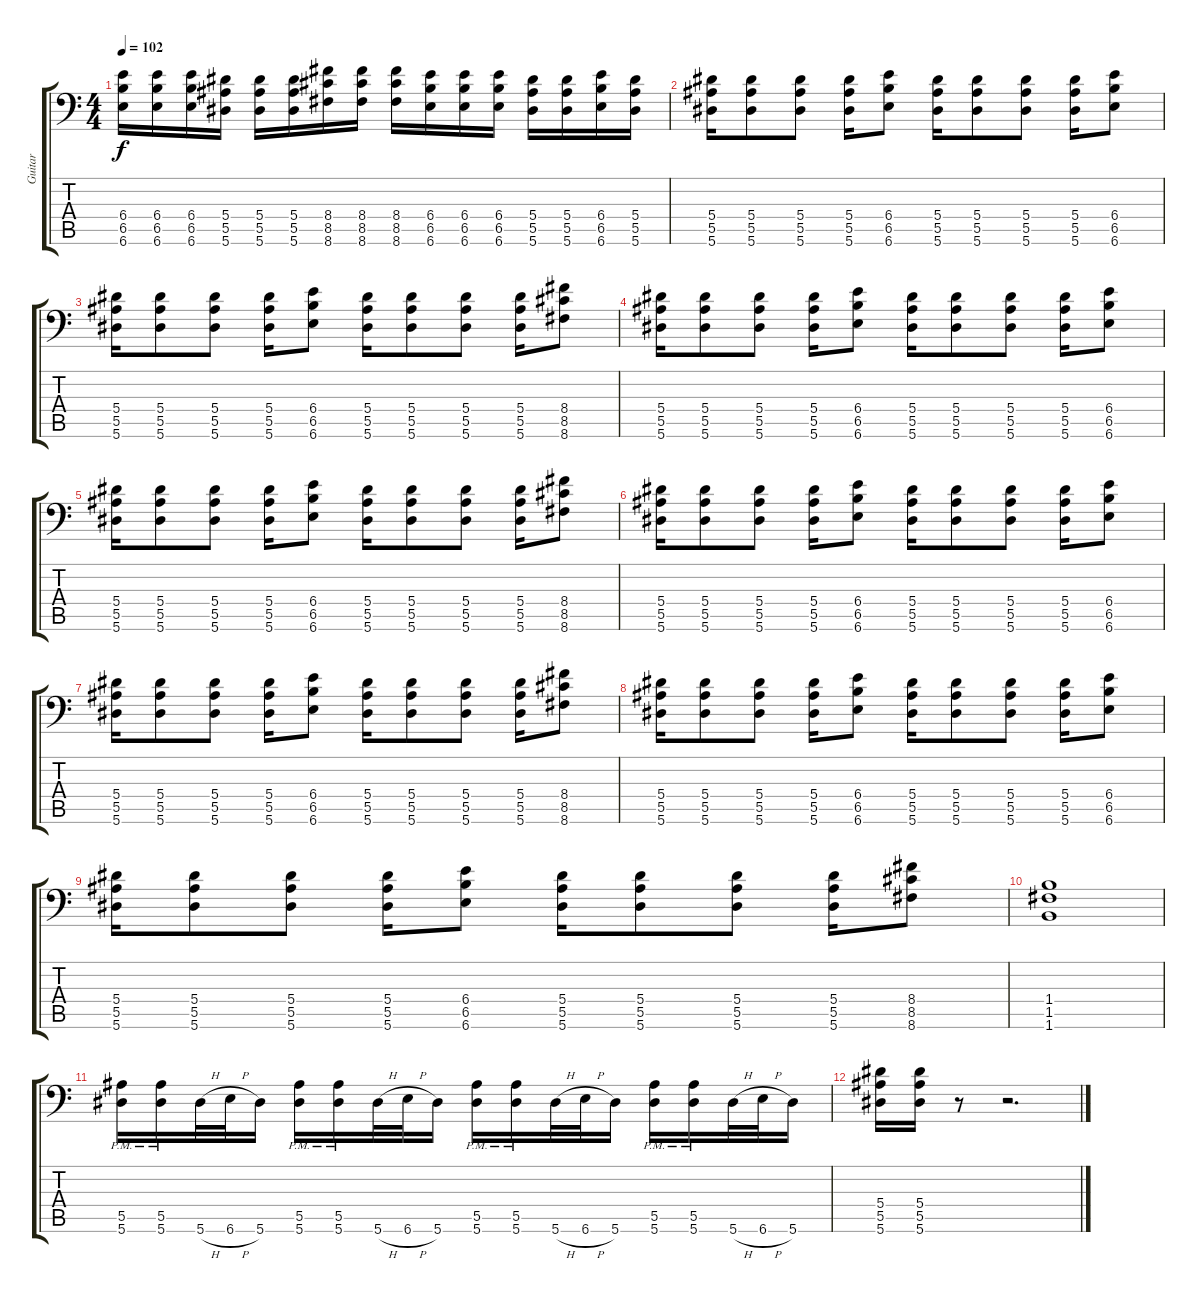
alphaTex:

\track ("Guitar" "Guitar") {instrument distortionguitar}
\staff {score tabs}
\tuning (C4 G3 Eb3 Bb2 F2 Bb1) {hide}
\ts (4 4)
\tempo 102
\clef f4
\ks c
(6.4 6.5 6.6).16{dy f} (6.4 6.5 6.6).16 (6.4 6.5 6.6).16 (5.4 5.5 5.6).16 (5.4 5.5 5.6).16 (5.4 5.5 5.6).16 (8.4 8.5 8.6).16 (8.4 8.5 8.6).16 (8.4 8.5 8.6).16 (6.4 6.5 6.6).16 (6.4 6.5 6.6).16 (6.4 6.5 6.6).16 (5.4 5.5 5.6).16 (5.4 5.5 5.6).16 (6.4 6.5 6.6).16 (5.4 5.5 5.6).16 |
(5.4 5.5 5.6).16 (5.4 5.5 5.6).8 (5.4 5.5 5.6).8 (5.4 5.5 5.6).16 (6.4 6.5 6.6).8 (5.4 5.5 5.6).16 (5.4 5.5 5.6).8 (5.4 5.5 5.6).8 (5.4 5.5 5.6).16 (6.4 6.5 6.6).8 |
(5.4 5.5 5.6).16 (5.4 5.5 5.6).8 (5.4 5.5 5.6).8 (5.4 5.5 5.6).16 (6.4 6.5 6.6).8 (5.4 5.5 5.6).16 (5.4 5.5 5.6).8 (5.4 5.5 5.6).8 (5.4 5.5 5.6).16 (8.4 8.5 8.6).8 |
(5.4 5.5 5.6).16 (5.4 5.5 5.6).8 (5.4 5.5 5.6).8 (5.4 5.5 5.6).16 (6.4 6.5 6.6).8 (5.4 5.5 5.6).16 (5.4 5.5 5.6).8 (5.4 5.5 5.6).8 (5.4 5.5 5.6).16 (6.4 6.5 6.6).8 |
(5.4 5.5 5.6).16 (5.4 5.5 5.6).8 (5.4 5.5 5.6).8 (5.4 5.5 5.6).16 (6.4 6.5 6.6).8 (5.4 5.5 5.6).16 (5.4 5.5 5.6).8 (5.4 5.5 5.6).8 (5.4 5.5 5.6).16 (8.4 8.5 8.6).8 |
(5.4 5.5 5.6).16 (5.4 5.5 5.6).8 (5.4 5.5 5.6).8 (5.4 5.5 5.6).16 (6.4 6.5 6.6).8 (5.4 5.5 5.6).16 (5.4 5.5 5.6).8 (5.4 5.5 5.6).8 (5.4 5.5 5.6).16 (6.4 6.5 6.6).8 |
(5.4 5.5 5.6).16 (5.4 5.5 5.6).8 (5.4 5.5 5.6).8 (5.4 5.5 5.6).16 (6.4 6.5 6.6).8 (5.4 5.5 5.6).16 (5.4 5.5 5.6).8 (5.4 5.5 5.6).8 (5.4 5.5 5.6).16 (8.4 8.5 8.6).8 |
(5.4 5.5 5.6).16 (5.4 5.5 5.6).8 (5.4 5.5 5.6).8 (5.4 5.5 5.6).16 (6.4 6.5 6.6).8 (5.4 5.5 5.6).16 (5.4 5.5 5.6).8 (5.4 5.5 5.6).8 (5.4 5.5 5.6).16 (6.4 6.5 6.6).8 |
(5.4 5.5 5.6).16 (5.4 5.5 5.6).8 (5.4 5.5 5.6).8 (5.4 5.5 5.6).16 (6.4 6.5 6.6).8 (5.4 5.5 5.6).16 (5.4 5.5 5.6).8 (5.4 5.5 5.6).8 (5.4 5.5 5.6).16 (8.4 8.5 8.6).8 |
(1.4 1.5 1.6).1 |
(5.5{pm} 5.6{pm}).16 (5.5{pm} 5.6{pm}).16 5.6{h}.32 6.6{h}.32 5.6.16 (5.5{pm} 5.6{pm}).16 (5.5{pm} 5.6{pm}).16 5.6{h}.32 6.6{h}.32 5.6.16 (5.5{pm} 5.6{pm}).16 (5.5{pm} 5.6{pm}).16 5.6{h}.32 6.6{h}.32 5.6.16 (5.5{pm} 5.6{pm}).16 (5.5{pm} 5.6{pm}).16 5.6{h}.32 6.6{h}.32 5.6.16 |
(5.4 5.5 5.6).16 (5.4 5.5 5.6).16 r.8 r.2{d}
